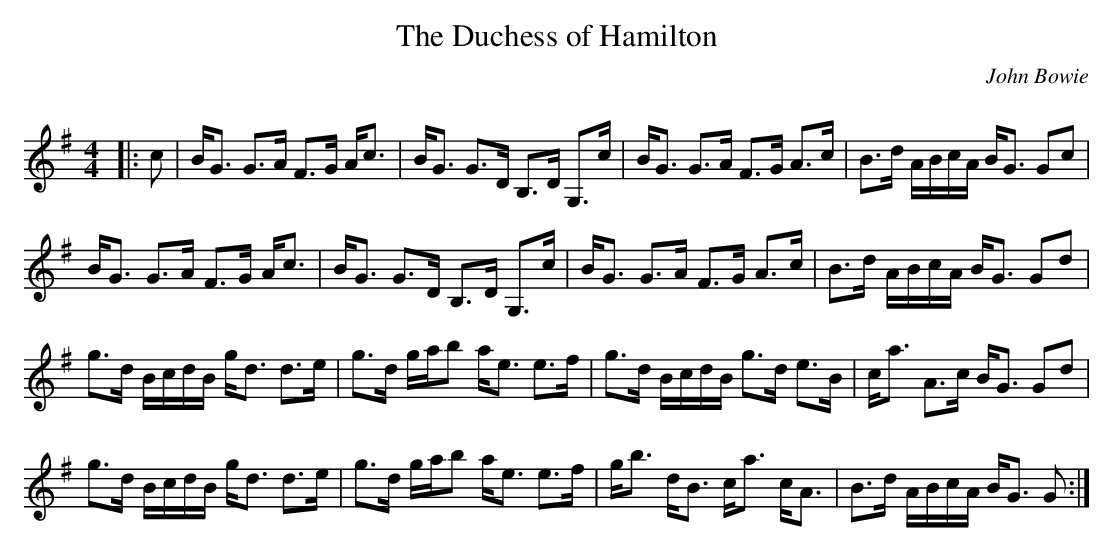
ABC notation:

X:1
T: The Duchess of Hamilton
C:John Bowie
Q: 128
K:G
M:4/4
L:1/16
|:c2|BG3 G3A F3G Ac3|BG3 G3D B,3D G,3c|BG3 G3A F3G A3c|B3d ABcA BG3 G2c2|
BG3 G3A F3G Ac3|BG3 G3D B,3D G,3c|BG3 G3A F3G A3c|B3d ABcA BG3 G2d2|
g3d BcdB gd3 d3e|g3d gab2 ae3 e3f|g3d BcdB g3d e3B|ca3 A3c BG3 G2d2|
g3d BcdB gd3 d3e|g3d gab2 ae3 e3f|gb3 dB3 ca3 cA3|B3d ABcA BG3 G2:|
